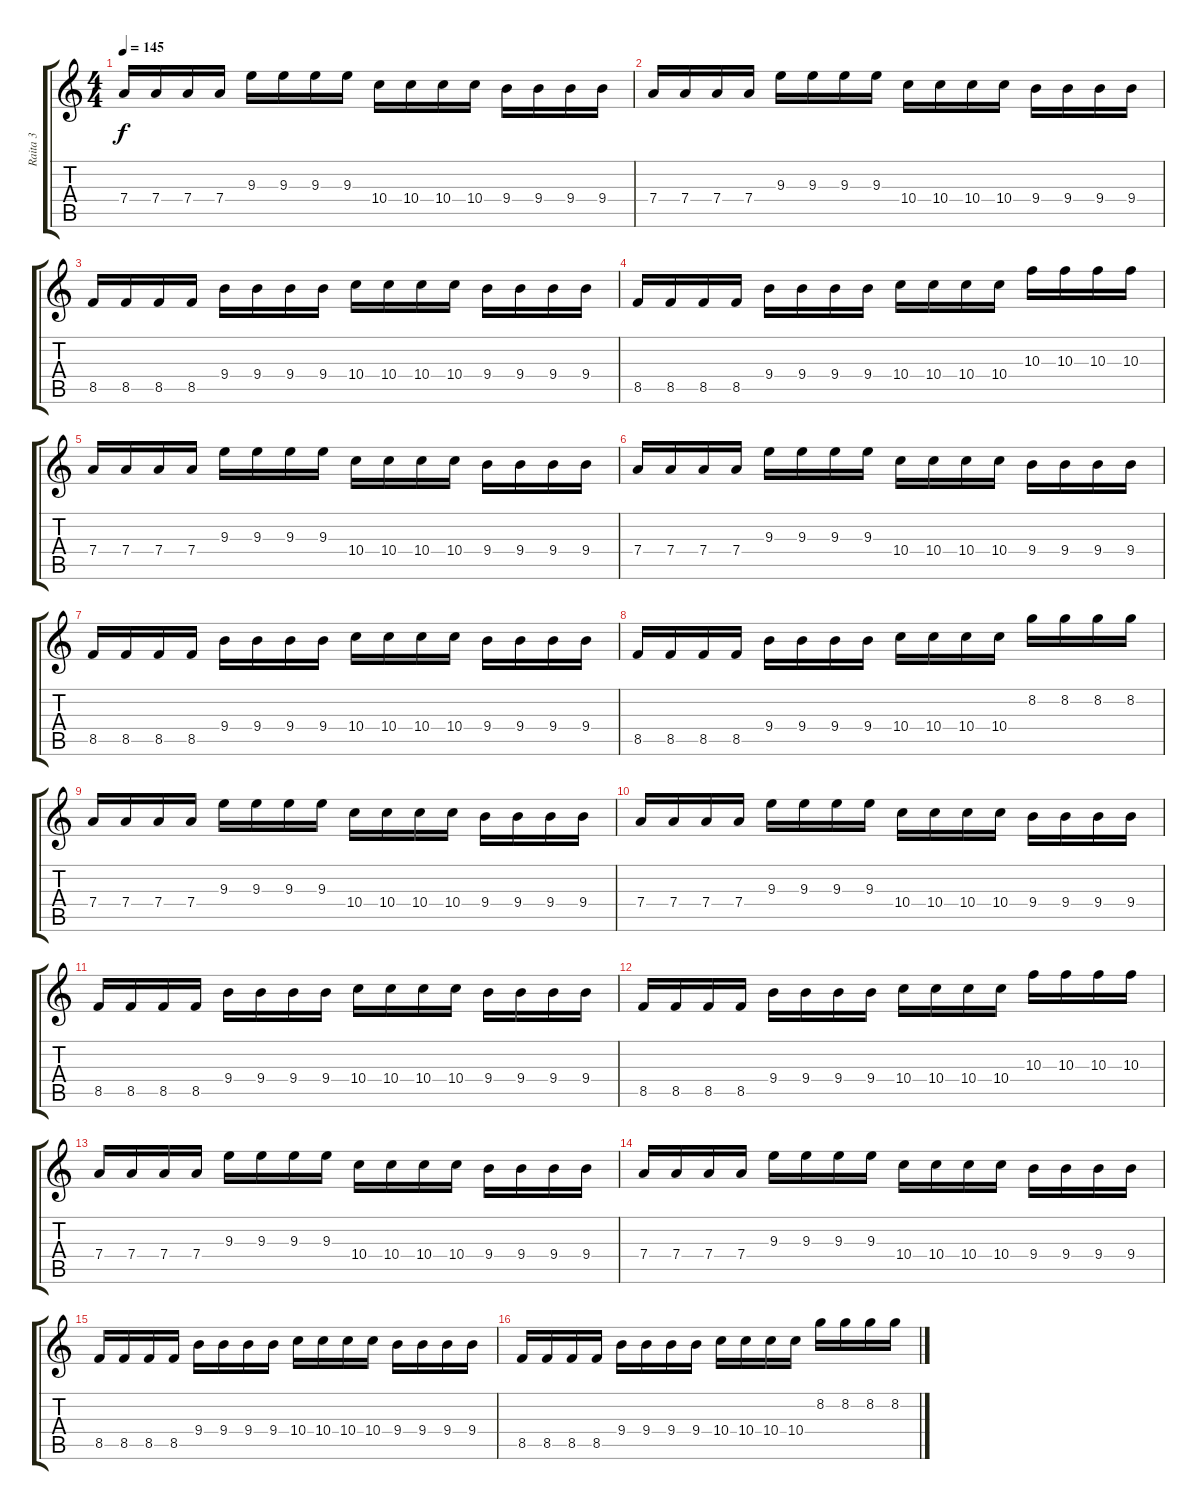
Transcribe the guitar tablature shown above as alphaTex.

\track ("Raita 3" "Raita 3") {instrument overdrivenguitar}
\staff {score tabs}
\tuning (E4 B3 G3 D3 A2 E2) {hide}
\ts (4 4)
\tempo 145
\clef g2
\ks c
7.4.16{dy f} 7.4.16 7.4.16 7.4.16 9.3.16 9.3.16 9.3.16 9.3.16 10.4.16 10.4.16 10.4.16 10.4.16 9.4.16 9.4.16 9.4.16 9.4.16 |
7.4.16 7.4.16 7.4.16 7.4.16 9.3.16 9.3.16 9.3.16 9.3.16 10.4.16 10.4.16 10.4.16 10.4.16 9.4.16 9.4.16 9.4.16 9.4.16 |
8.5.16 8.5.16 8.5.16 8.5.16 9.4.16 9.4.16 9.4.16 9.4.16 10.4.16 10.4.16 10.4.16 10.4.16 9.4.16 9.4.16 9.4.16 9.4.16 |
8.5.16 8.5.16 8.5.16 8.5.16 9.4.16 9.4.16 9.4.16 9.4.16 10.4.16 10.4.16 10.4.16 10.4.16 10.3.16 10.3.16 10.3.16 10.3.16 |
7.4.16 7.4.16 7.4.16 7.4.16 9.3.16 9.3.16 9.3.16 9.3.16 10.4.16 10.4.16 10.4.16 10.4.16 9.4.16 9.4.16 9.4.16 9.4.16 |
7.4.16 7.4.16 7.4.16 7.4.16 9.3.16 9.3.16 9.3.16 9.3.16 10.4.16 10.4.16 10.4.16 10.4.16 9.4.16 9.4.16 9.4.16 9.4.16 |
8.5.16 8.5.16 8.5.16 8.5.16 9.4.16 9.4.16 9.4.16 9.4.16 10.4.16 10.4.16 10.4.16 10.4.16 9.4.16 9.4.16 9.4.16 9.4.16 |
8.5.16 8.5.16 8.5.16 8.5.16 9.4.16 9.4.16 9.4.16 9.4.16 10.4.16 10.4.16 10.4.16 10.4.16 8.2.16 8.2.16 8.2.16 8.2.16 |
7.4.16 7.4.16 7.4.16 7.4.16 9.3.16 9.3.16 9.3.16 9.3.16 10.4.16 10.4.16 10.4.16 10.4.16 9.4.16 9.4.16 9.4.16 9.4.16 |
7.4.16 7.4.16 7.4.16 7.4.16 9.3.16 9.3.16 9.3.16 9.3.16 10.4.16 10.4.16 10.4.16 10.4.16 9.4.16 9.4.16 9.4.16 9.4.16 |
8.5.16 8.5.16 8.5.16 8.5.16 9.4.16 9.4.16 9.4.16 9.4.16 10.4.16 10.4.16 10.4.16 10.4.16 9.4.16 9.4.16 9.4.16 9.4.16 |
8.5.16 8.5.16 8.5.16 8.5.16 9.4.16 9.4.16 9.4.16 9.4.16 10.4.16 10.4.16 10.4.16 10.4.16 10.3.16 10.3.16 10.3.16 10.3.16 |
7.4.16 7.4.16 7.4.16 7.4.16 9.3.16 9.3.16 9.3.16 9.3.16 10.4.16 10.4.16 10.4.16 10.4.16 9.4.16 9.4.16 9.4.16 9.4.16 |
7.4.16 7.4.16 7.4.16 7.4.16 9.3.16 9.3.16 9.3.16 9.3.16 10.4.16 10.4.16 10.4.16 10.4.16 9.4.16 9.4.16 9.4.16 9.4.16 |
8.5.16 8.5.16 8.5.16 8.5.16 9.4.16 9.4.16 9.4.16 9.4.16 10.4.16 10.4.16 10.4.16 10.4.16 9.4.16 9.4.16 9.4.16 9.4.16 |
8.5.16 8.5.16 8.5.16 8.5.16 9.4.16 9.4.16 9.4.16 9.4.16 10.4.16 10.4.16 10.4.16 10.4.16 8.2.16 8.2.16 8.2.16 8.2.16
